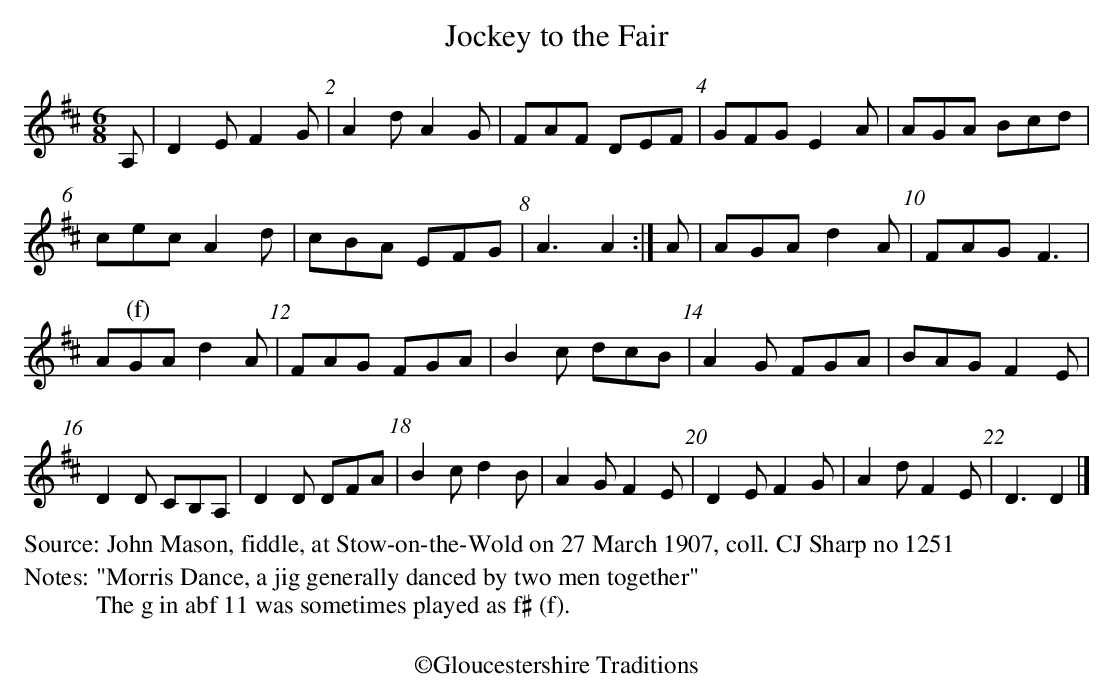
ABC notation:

X:1
T:Jockey to the Fair
M:6/8
L:1/8
K:Dmaj
A, | D2 E F2 G | A2 d A2 G | FAF DEF | GFG E2 A | AGA Bcd |
cec A2 d | cBA EFG | A3 A2 :|A | AGA d2 A | FAG F3 |
A"^(f)"GA d2 A | FAG FGA | B2 c dcB | A2 G FGA | BAG F2 E |
D2 D CB,A, | D2 D DFA | B2 c d2 B | A2 G F2 E | D2 E F2 G | A2 d F2 E | D3 D2 |]
